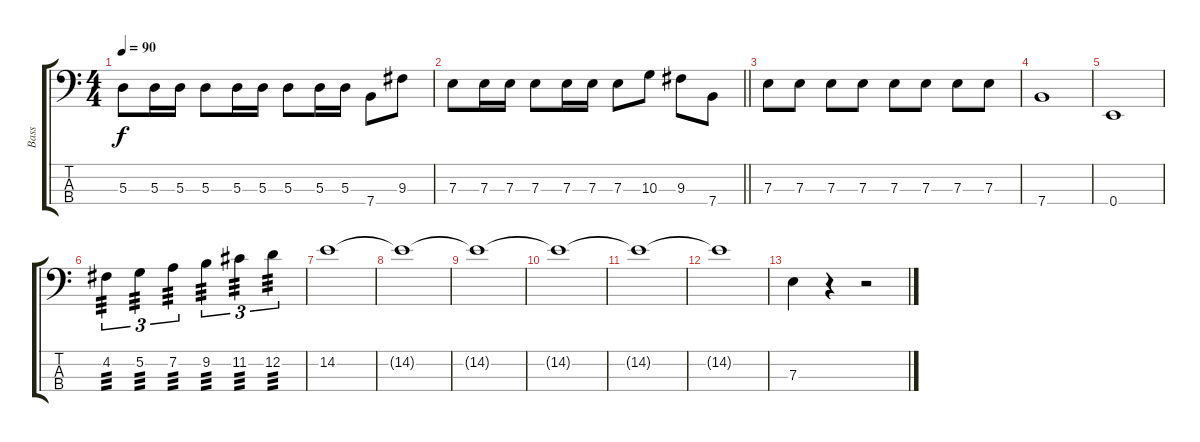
\track ("Bass" "Bass") {instrument electricbasspick}
\staff {score tabs}
\tuning (G2 D2 A1 E1) {hide}
\ts (4 4)
\tempo 90
\clef f4
\ks c
5.3.8{dy f} 5.3.16 5.3.16 5.3.8 5.3.16 5.3.16 5.3.8 5.3.16 5.3.16 7.4.8 9.3.8 |
\barLineRight lightlight
7.3.8 7.3.16 7.3.16 7.3.8 7.3.16 7.3.16 7.3.8 10.3.8 9.3.8 7.4.8 |
7.3.8 7.3.8 7.3.8 7.3.8 7.3.8 7.3.8 7.3.8 7.3.8 |
7.4.1 |
0.4.1 |
4.2.4{tu (3 2) tp 3} 5.2.4{tu (3 2) tp 3} 7.2.4{tu (3 2) tp 3} 9.2.4{tu (3 2) tp 3} 11.2.4{tu (3 2) tp 3} 12.2.4{tu (3 2) tp 3} |
14.2.1 |
14.2{t}.1 |
14.2{t}.1 |
14.2{t}.1 |
14.2{t}.1 |
14.2{t}.1 |
7.3.4 r.4 r.2
